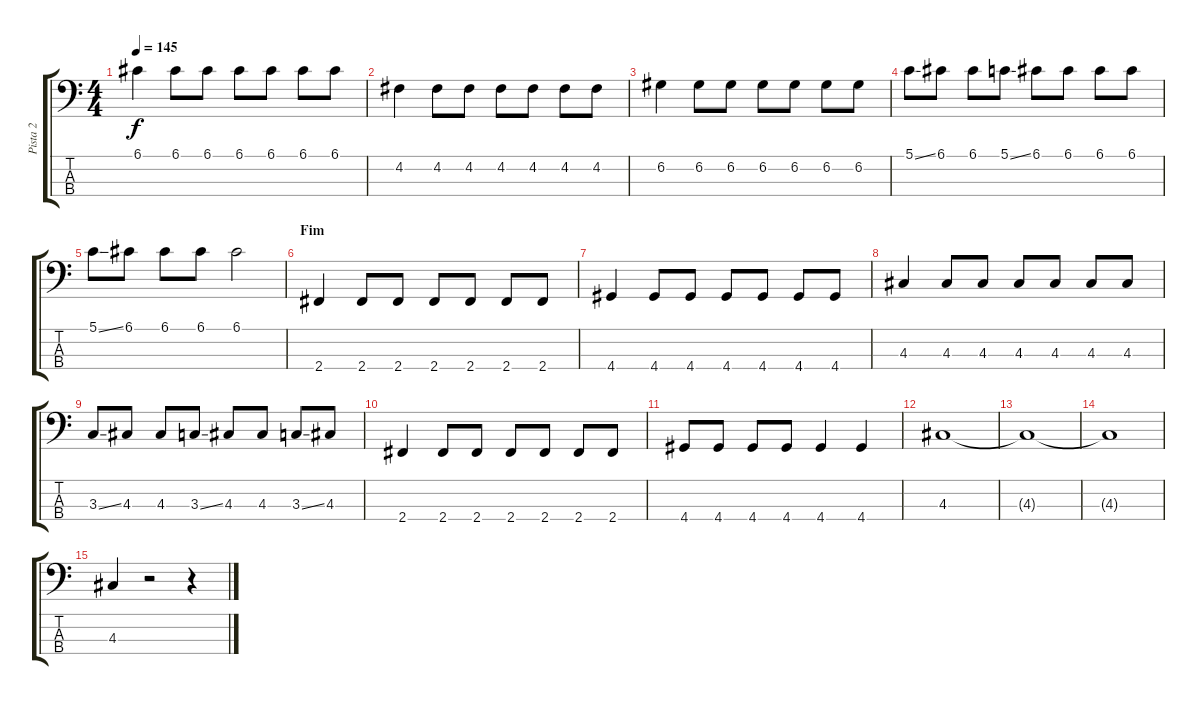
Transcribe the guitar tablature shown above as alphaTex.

\track ("Pista 2" "Pista 2") {instrument electricbasspick}
\staff {score tabs}
\tuning (G2 D2 A1 E1) {hide}
\ts (4 4)
\tempo 145
\clef f4
\ks c
6.1.4{dy f} 6.1.8 6.1.8 6.1.8 6.1.8 6.1.8 6.1.8 |
4.2.4 4.2.8 4.2.8 4.2.8 4.2.8 4.2.8 4.2.8 |
6.2.4 6.2.8 6.2.8 6.2.8 6.2.8 6.2.8 6.2.8 |
5.1{ss}.8 6.1.8 6.1.8 5.1{ss}.8 6.1.8 6.1.8 6.1.8 6.1.8 |
5.1{ss}.8 6.1.8 6.1.8 6.1.8 6.1.2 |
\section ("" "Fim")
2.4.4 2.4.8 2.4.8 2.4.8 2.4.8 2.4.8 2.4.8 |
4.4.4 4.4.8 4.4.8 4.4.8 4.4.8 4.4.8 4.4.8 |
4.3.4 4.3.8 4.3.8 4.3.8 4.3.8 4.3.8 4.3.8 |
3.3{ss}.8 4.3.8 4.3.8 3.3{ss}.8 4.3.8 4.3.8 3.3{ss}.8 4.3.8 |
2.4.4 2.4.8 2.4.8 2.4.8 2.4.8 2.4.8 2.4.8 |
4.4.8 4.4.8 4.4.8 4.4.8 4.4.4 4.4.4 |
4.3.1 |
4.3{t}.1 |
4.3{t}.1 |
4.3.4 r.2 r.4
